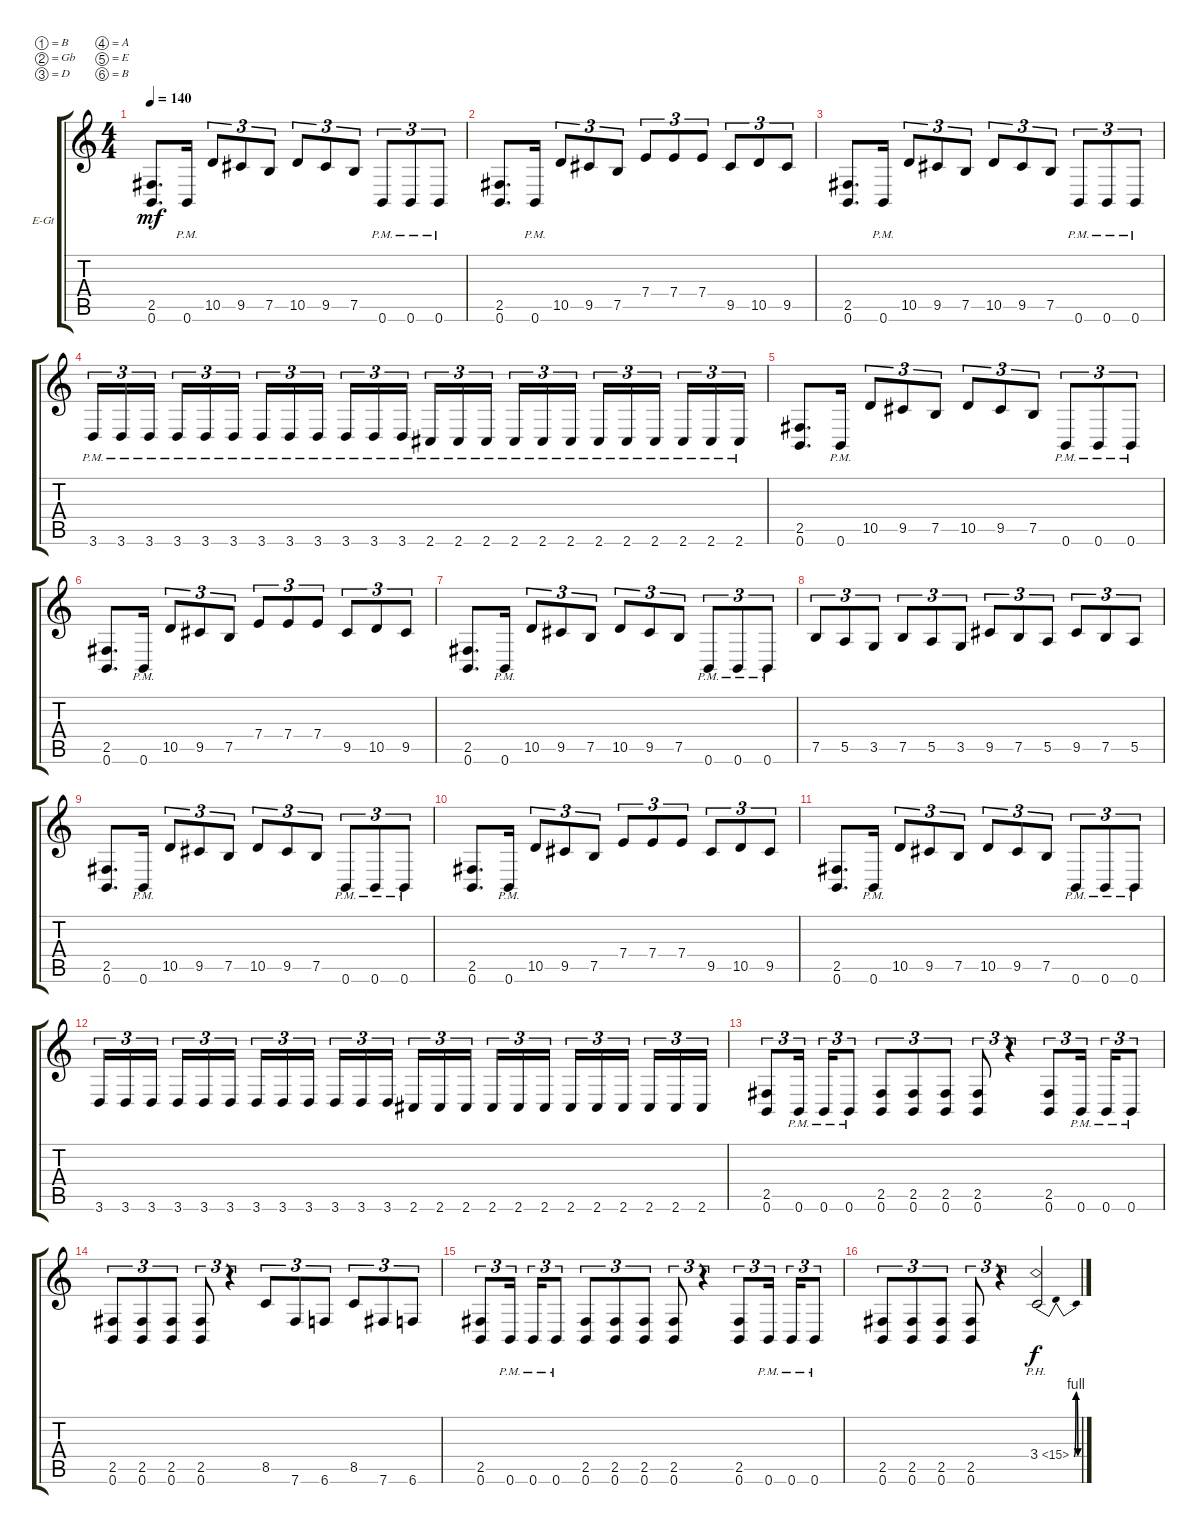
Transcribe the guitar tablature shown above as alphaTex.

\bracketExtendMode groupsimilarinstruments
\firstSystemTrackNameOrientation horizontal
\otherSystemsTrackNameOrientation horizontal
\track ("Electric Guitar 2" "E-Gt") {instrument distortionguitar}
\staff {score tabs}
\tuning (B3 Gb3 D3 A2 E2 B1)
\ts (4 4)
\tempo 140
\clef g2
\ks c
(0.6 2.5).8{d dy mf} 0.6{pm}.16 10.5.8{tu (3 2)} 9.5.8{tu (3 2)} 7.5.8{tu (3 2)} 10.5.8{tu (3 2)} 9.5.8{tu (3 2)} 7.5.8{tu (3 2)} 0.6{pm}.8{tu (3 2)} 0.6{pm}.8{tu (3 2)} 0.6{pm}.8{tu (3 2)} |
(0.6 2.5).8{d} 0.6{pm}.16 10.5.8{tu (3 2)} 9.5.8{tu (3 2)} 7.5.8{tu (3 2)} 7.4.8{tu (3 2)} 7.4.8{tu (3 2)} 7.4.8{tu (3 2)} 9.5.8{tu (3 2)} 10.5.8{tu (3 2)} 9.5.8{tu (3 2)} |
(0.6 2.5).8{d} 0.6{pm}.16 10.5.8{tu (3 2)} 9.5.8{tu (3 2)} 7.5.8{tu (3 2)} 10.5.8{tu (3 2)} 9.5.8{tu (3 2)} 7.5.8{tu (3 2)} 0.6{pm}.8{tu (3 2)} 0.6{pm}.8{tu (3 2)} 0.6{pm}.8{tu (3 2)} |
3.6{pm}.16{tu (3 2)} 3.6{pm}.16{tu (3 2)} 3.6{pm}.16{tu (3 2)} 3.6{pm}.16{tu (3 2)} 3.6{pm}.16{tu (3 2)} 3.6{pm}.16{tu (3 2)} 3.6{pm}.16{tu (3 2)} 3.6{pm}.16{tu (3 2)} 3.6{pm}.16{tu (3 2)} 3.6{pm}.16{tu (3 2)} 3.6{pm}.16{tu (3 2)} 3.6{pm}.16{tu (3 2)} 2.6{pm}.16{tu (3 2)} 2.6{pm}.16{tu (3 2)} 2.6{pm}.16{tu (3 2)} 2.6{pm}.16{tu (3 2)} 2.6{pm}.16{tu (3 2)} 2.6{pm}.16{tu (3 2)} 2.6{pm}.16{tu (3 2)} 2.6{pm}.16{tu (3 2)} 2.6{pm}.16{tu (3 2)} 2.6{pm}.16{tu (3 2)} 2.6{pm}.16{tu (3 2)} 2.6{pm}.16{tu (3 2)} |
(0.6 2.5).8{d} 0.6{pm}.16 10.5.8{tu (3 2)} 9.5.8{tu (3 2)} 7.5.8{tu (3 2)} 10.5.8{tu (3 2)} 9.5.8{tu (3 2)} 7.5.8{tu (3 2)} 0.6{pm}.8{tu (3 2)} 0.6{pm}.8{tu (3 2)} 0.6{pm}.8{tu (3 2)} |
(0.6 2.5).8{d} 0.6{pm}.16 10.5.8{tu (3 2)} 9.5.8{tu (3 2)} 7.5.8{tu (3 2)} 7.4.8{tu (3 2)} 7.4.8{tu (3 2)} 7.4.8{tu (3 2)} 9.5.8{tu (3 2)} 10.5.8{tu (3 2)} 9.5.8{tu (3 2)} |
(0.6 2.5).8{d} 0.6{pm}.16 10.5.8{tu (3 2)} 9.5.8{tu (3 2)} 7.5.8{tu (3 2)} 10.5.8{tu (3 2)} 9.5.8{tu (3 2)} 7.5.8{tu (3 2)} 0.6{pm}.8{tu (3 2)} 0.6{pm}.8{tu (3 2)} 0.6{pm}.8{tu (3 2)} |
7.5.8{tu (3 2)} 5.5.8{tu (3 2)} 3.5.8{tu (3 2)} 7.5.8{tu (3 2)} 5.5.8{tu (3 2)} 3.5.8{tu (3 2)} 9.5.8{tu (3 2)} 7.5.8{tu (3 2)} 5.5.8{tu (3 2)} 9.5.8{tu (3 2)} 7.5.8{tu (3 2)} 5.5.8{tu (3 2)} |
(0.6 2.5).8{d} 0.6{pm}.16 10.5.8{tu (3 2)} 9.5.8{tu (3 2)} 7.5.8{tu (3 2)} 10.5.8{tu (3 2)} 9.5.8{tu (3 2)} 7.5.8{tu (3 2)} 0.6{pm}.8{tu (3 2)} 0.6{pm}.8{tu (3 2)} 0.6{pm}.8{tu (3 2)} |
(0.6 2.5).8{d} 0.6{pm}.16 10.5.8{tu (3 2)} 9.5.8{tu (3 2)} 7.5.8{tu (3 2)} 7.4.8{tu (3 2)} 7.4.8{tu (3 2)} 7.4.8{tu (3 2)} 9.5.8{tu (3 2)} 10.5.8{tu (3 2)} 9.5.8{tu (3 2)} |
(0.6 2.5).8{d} 0.6{pm}.16 10.5.8{tu (3 2)} 9.5.8{tu (3 2)} 7.5.8{tu (3 2)} 10.5.8{tu (3 2)} 9.5.8{tu (3 2)} 7.5.8{tu (3 2)} 0.6{pm}.8{tu (3 2)} 0.6{pm}.8{tu (3 2)} 0.6{pm}.8{tu (3 2)} |
3.6.16{tu (3 2)} 3.6.16{tu (3 2)} 3.6.16{tu (3 2)} 3.6.16{tu (3 2)} 3.6.16{tu (3 2)} 3.6.16{tu (3 2)} 3.6.16{tu (3 2)} 3.6.16{tu (3 2)} 3.6.16{tu (3 2)} 3.6.16{tu (3 2)} 3.6.16{tu (3 2)} 3.6.16{tu (3 2)} 2.6.16{tu (3 2)} 2.6.16{tu (3 2)} 2.6.16{tu (3 2)} 2.6.16{tu (3 2)} 2.6.16{tu (3 2)} 2.6.16{tu (3 2)} 2.6.16{tu (3 2)} 2.6.16{tu (3 2)} 2.6.16{tu (3 2)} 2.6.16{tu (3 2)} 2.6.16{tu (3 2)} 2.6.16{tu (3 2)} |
(0.6 2.5).8{tu (3 2)} 0.6{pm}.16{tu (3 2)} 0.6{pm}.16{tu (3 2)} 0.6{pm}.8{tu (3 2)} (0.6 2.5).8{tu (3 2)} (0.6 2.5).8{tu (3 2)} (0.6 2.5).8{tu (3 2)} (0.6 2.5).8{tu (3 2)} r.4{tu (3 2)} (0.6 2.5).8{tu (3 2)} 0.6{pm}.16{tu (3 2)} 0.6{pm}.16{tu (3 2)} 0.6{pm}.8{tu (3 2)} |
(0.6 2.5).8{tu (3 2)} (0.6 2.5).8{tu (3 2)} (0.6 2.5).8{tu (3 2)} (0.6 2.5).8{tu (3 2)} r.4{tu (3 2)} 8.5.8{tu (3 2)} 7.6.8{tu (3 2)} 6.6.8{tu (3 2)} 8.5.8{tu (3 2)} 7.6.8{tu (3 2)} 6.6.8{tu (3 2)} |
(0.6 2.5).8{tu (3 2)} 0.6{pm}.16{tu (3 2)} 0.6{pm}.16{tu (3 2)} 0.6{pm}.8{tu (3 2)} (0.6 2.5).8{tu (3 2)} (0.6 2.5).8{tu (3 2)} (0.6 2.5).8{tu (3 2)} (0.6 2.5).8{tu (3 2)} r.4{tu (3 2)} (0.6 2.5).8{tu (3 2)} 0.6{pm}.16{tu (3 2)} 0.6{pm}.16{tu (3 2)} 0.6{pm}.8{tu (3 2)} |
(0.6 2.5).8{tu (3 2)} (0.6 2.5).8{tu (3 2)} (0.6 2.5).8{tu (3 2)} (0.6 2.5).8{tu (3 2)} r.4{tu (3 2)} 3.4{be (bendrelease 0 0 15.6 4 29.4 4 45.6 0) ph 12}.2{dy f}
